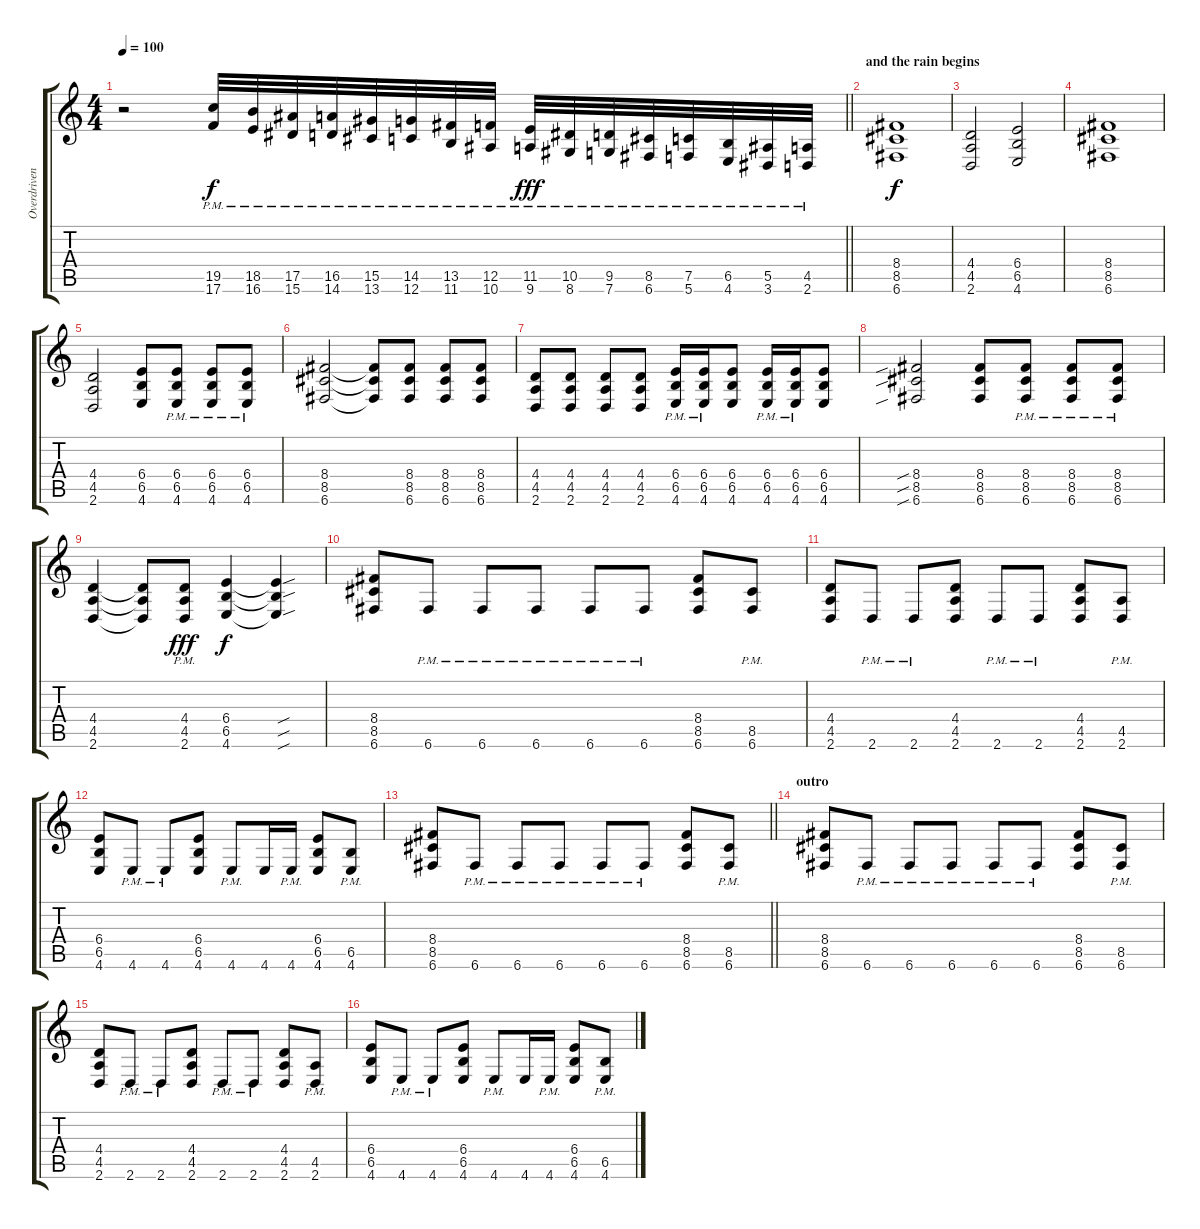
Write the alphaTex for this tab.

\track ("Overdriven Guitar 2" "Overdriven") {instrument distortionguitar}
\staff {score tabs}
\tuning (C4 G3 Eb3 Bb2 F2 C2) {hide}
\ts (4 4)
\tempo 100
\clef g2
\barLineRight lightlight
\ks c
r.2{dy f} (19.5{pm} 17.6{pm}).32 (18.5{pm} 16.6{pm}).32 (17.5{pm} 15.6{pm}).32 (16.5{pm} 14.6{pm}).32 (15.5{pm} 13.6{pm}).32 (14.5{pm} 12.6{pm}).32 (13.5{pm} 11.6{pm}).32 (12.5{pm} 10.6{pm}).32 (11.5{pm} 9.6{pm}).32{dy fff} (10.5{pm} 8.6{pm}).32 (9.5{pm} 7.6{pm}).32 (8.5{pm} 6.6{pm}).32 (7.5{pm} 5.6{pm}).32 (6.5{pm} 4.6{pm}).32 (5.5{pm} 3.6{pm}).32 (4.5{pm} 2.6{pm}).32 |
\section ("" "and the rain begins")
(8.4 8.5 6.6).1{dy f} |
(4.4 4.5 2.6).2 (6.4 6.5 4.6).2 |
(8.4 8.5 6.6).1 |
(4.4 4.5 2.6).2 (6.4 6.5 4.6).8 (6.4{pm} 6.5{pm} 4.6{pm}).8 (6.4{pm} 6.5{pm} 4.6{pm}).8 (6.4{pm} 6.5{pm} 4.6{pm}).8 |
(8.4 8.5 6.6).2 (8.4{t} 8.5{t} 6.6{t}).8 (8.4 8.5 6.6).8 (8.4 8.5 6.6).8 (8.4 8.5 6.6).8 |
(4.4 4.5 2.6).8 (4.4 4.5 2.6).8 (4.4 4.5 2.6).8 (4.4 4.5 2.6).8 (6.4{pm} 6.5{pm} 4.6{pm}).16 (6.4{pm} 6.5{pm} 4.6{pm}).16 (6.4 6.5 4.6).8 (6.4{pm} 6.5{pm} 4.6{pm}).16 (6.4{pm} 6.5{pm} 4.6{pm}).16 (6.4 6.5 4.6).8 |
(8.4{sib} 8.5{sib} 6.6{sib}).2 (8.4 8.5 6.6).8 (8.4{pm} 8.5{pm} 6.6{pm}).8 (8.4{pm} 8.5{pm} 6.6{pm}).8 (8.4{pm} 8.5{pm} 6.6{pm}).8 |
(4.4 4.5 2.6).4 (4.4{t} 4.5{t} 2.6{t}).8 (4.4{pm} 4.5{pm} 2.6{pm}).8{dy fff} (6.4 6.5 4.6).4{dy f} (6.4{sou t} 6.5{sou t} 4.6{sou t}).4 |
(8.4 8.5 6.6).8 6.6{pm}.8 6.6{pm}.8 6.6{pm}.8 6.6{pm}.8 6.6{pm}.8 (8.4 8.5 6.6).8 (8.5{pm} 6.6{pm}).8 |
(4.4 4.5 2.6).8 2.6{pm}.8 2.6{pm}.8 (4.4 4.5 2.6).8 2.6{pm}.8 2.6{pm}.8 (4.4 4.5 2.6).8 (4.5{pm} 2.6{pm}).8 |
(6.4 6.5 4.6).8 4.6{pm}.8 4.6{pm}.8 (6.4 6.5 4.6).8 4.6{pm}.8 4.6.16 4.6{pm}.16 (6.4 6.5 4.6).8 (6.5{pm} 4.6{pm}).8 |
\barLineRight lightlight
(8.4 8.5 6.6).8 6.6{pm}.8 6.6{pm}.8 6.6{pm}.8 6.6{pm}.8 6.6{pm}.8 (8.4 8.5 6.6).8 (8.5{pm} 6.6{pm}).8 |
\section ("" "outro")
(8.4 8.5 6.6).8 6.6{pm}.8 6.6{pm}.8 6.6{pm}.8 6.6{pm}.8 6.6{pm}.8 (8.4 8.5 6.6).8 (8.5{pm} 6.6{pm}).8 |
(4.4 4.5 2.6).8 2.6{pm}.8 2.6{pm}.8 (4.4 4.5 2.6).8 2.6{pm}.8 2.6{pm}.8 (4.4 4.5 2.6).8 (4.5{pm} 2.6{pm}).8 |
(6.4 6.5 4.6).8 4.6{pm}.8 4.6{pm}.8 (6.4 6.5 4.6).8 4.6{pm}.8 4.6.16 4.6{pm}.16 (6.4 6.5 4.6).8 (6.5{pm} 4.6{pm}).8
